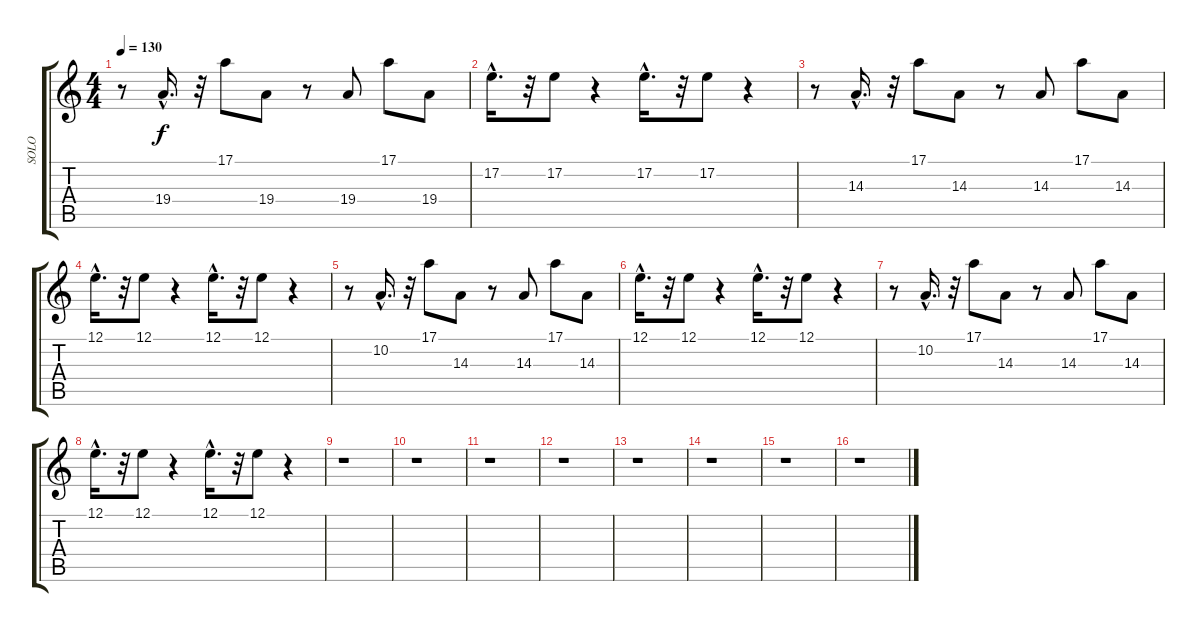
\track ("SOLO" "SOLO") {instrument lead8bassandlead}
\staff {score tabs}
\tuning (E4 B3 G3 D3 A2 E2) {hide}
\ts (4 4)
\tempo 130
\clef g2
\ks c
r.8{dy f instrument lead8bassandlead} 19.4{hac}.16{d} r.32 17.1.8 19.4.8 r.8 19.4.8 17.1.8 19.4.8 |
17.2{hac}.16{d} r.32 17.2.8 r.4 17.2{hac}.16{d} r.32 17.2.8 r.4 |
r.8 14.3{hac}.16{d} r.32 17.1.8 14.3.8 r.8 14.3.8 17.1.8 14.3.8 |
12.1{hac}.16{d} r.32 12.1.8 r.4 12.1{hac}.16{d} r.32 12.1.8 r.4 |
r.8 10.2{hac}.16{d} r.32 17.1.8 14.3.8 r.8 14.3.8 17.1.8 14.3.8 |
12.1{hac}.16{d} r.32 12.1.8 r.4 12.1{hac}.16{d} r.32 12.1.8 r.4 |
r.8 10.2{hac}.16{d} r.32 17.1.8 14.3.8 r.8 14.3.8 17.1.8 14.3.8 |
12.1{hac}.16{d} r.32 12.1.8 r.4 12.1{hac}.16{d} r.32 12.1.8 r.4 |
r.1 |
r.1 |
r.1 |
r.1 |
r.1 |
r.1 |
r.1 |
r.1
